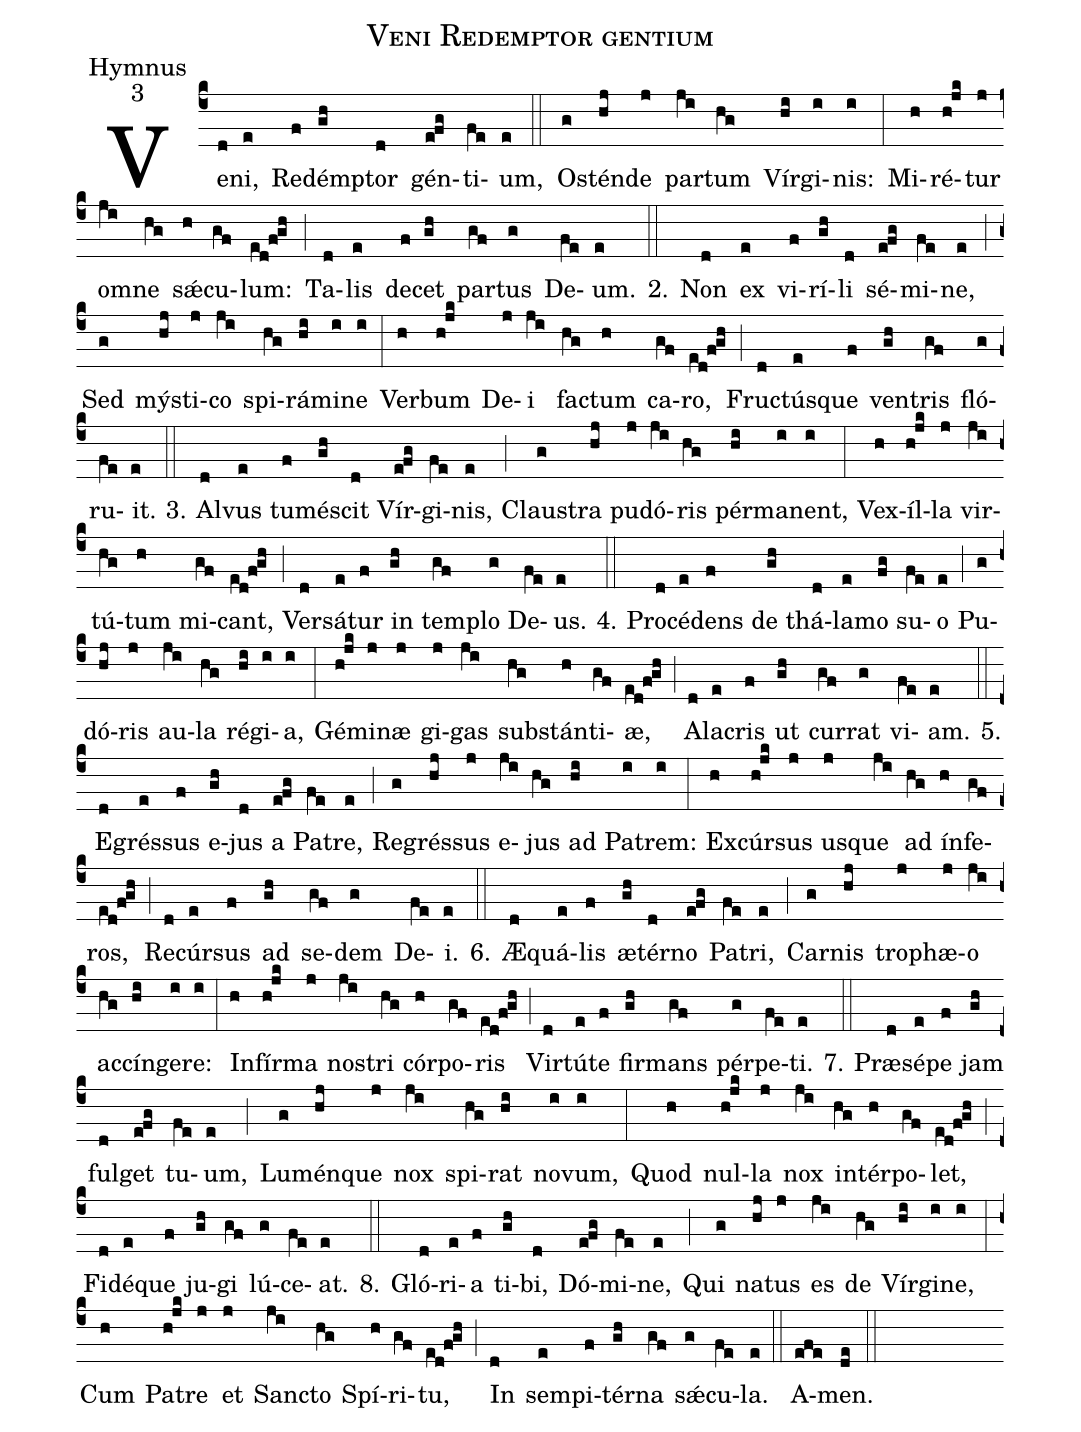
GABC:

name:Veni Redemptor gentium;
office-part:Hymnus;
mode:3;
%%
(c4) Ve(d)ni,(e) Re(f)démp(gh)tor(d) gén(e!fg)ti(fe)um,(e) (::) O(g)stén(hj)de(j) par(ji)tum(hg) Vír(hi)gi(i)nis:(i) (:) Mi(h)ré(h!jk)tur(j) o(ji)mne(hg) s<sp>'ae</sp>(h)cu(gf)lum:(ed!f!gh) (;) Ta(d)lis(e) de(f)cet(gh) par(gf)tus(g) De(fe)um.(e) 2.(::) Non(d) ex(e) vi(f)rí(gh)li(d) sé(e!fg)mi(fe)ne,(e) (;) Sed(g) mý(hj)sti(j)co(ji) spi(hg)rá(hi)mi(i)ne(i) (:) Ver(h)bum(h!jk) De(j)i(ji) fa(hg)ctum(h) ca(gf)ro,(ed!f!gh) (;) Fru(d)ctú(e)sque(f) ven(gh)tris(gf) fló(g)ru(fe)it.(e) 3.(::) Al(d)vus(e) tu(f)mé(gh)scit(d) Vír(e!fg)gi(fe)nis,(e) (;) Clau(g)stra(hj) pu(j)dó(ji)ris(hg) pér(hi)ma(i)nent,(i) (:) Vex(h)íl(h!jk)la(j) vir(ji)tú(hg)tum(h) mi(gf)cant,(ed!f!gh) (;) Ver(d)sá(e)tur(f) in(gh) tem(gf)plo(g) De(fe)us.(e) 4.(::) Pro(d)cé(e)dens(f) de(gh) thá(d)la(e)mo(fg) su(fe)o(e) (;) Pu(g)dó(hj)ris(j) au(ji)la(hg) ré(hi)gi(i)a,(i) (:) Gé(h!jk)mi(j)næ(j) gi(j)gas(ji) sub(hg)stán(h)ti(gf)æ,(ed!f!gh) (;) A(d)la(e)cris(f) ut(gh) cur(gf)rat(g) vi(fe)am.(e)
5.(::) E(d)grés(e)sus(f) e(gh)jus(d) a(e!fg) Pa(fe)tre,(e) (;) Re(g)grés(hj)sus(j) e(ji)jus(hg) ad(hi) Pa(i)trem:(i) (:) Ex(h)cúr(h!jk)sus(j) us(j)que(ji) ad(hg) ín(h)fe(gf)ros,(ed!f!gh) (;) Re(d)cúr(e)sus(f) ad(gh) se(gf)dem(g) De(fe)i.(e) 6.(::) Æ(d)quá(e)lis(f) æ(gh)tér(d)no(e!fg) Pa(fe)tri,(e) (;) Car(g)nis(hj) tro(j)phæ(j)o(ji) ac(hg)cín(hi)ge(i)re:(i) (:) In(h)fír(h!jk)ma(j) no(ji)stri(hg) cór(h)po(gf)ris(ed!f!gh) (;) Vir(d)tú(e)te(f) fir(gh)mans(gf) pér(g)pe(fe)ti.(e) 7.(::) Præ(d)sé(e)pe(f) jam(gh) ful(d)get(e!fg) tu(fe)um,(e) (;) Lu(g)mén(hj)que(j) nox(ji) spi(hg)rat(hi) no(i)vum,(i) (:) Quod(h) nul(h!jk)la(j) nox(ji) in(hg)tér(h)po(gf)let,(ed!f!gh) (;) Fi(d)dé(e)que(f) ju(gh)gi(gf) lú(g)ce(fe)at.(e) 8.(::) Gló(d)ri(e)a(f) ti(gh)bi,(d) Dó(e!fg)mi(fe)ne,(e) (;) Qui(g) na(hj)tus(j) es(ji) de(hg) Vír(hi)gi(i)ne,(i) (:) Cum(h) Pa(h!jk)tre(j) et(j) San(ji)cto(hg) Spí(h)ri(gf)tu,(ed!f!gh) (;) In(d) sem(e)pi(f)tér(gh)na(gf) s<sp>'ae</sp>(g)cu(fe)la.(e) (::) A(efe)men.(de) (::)
